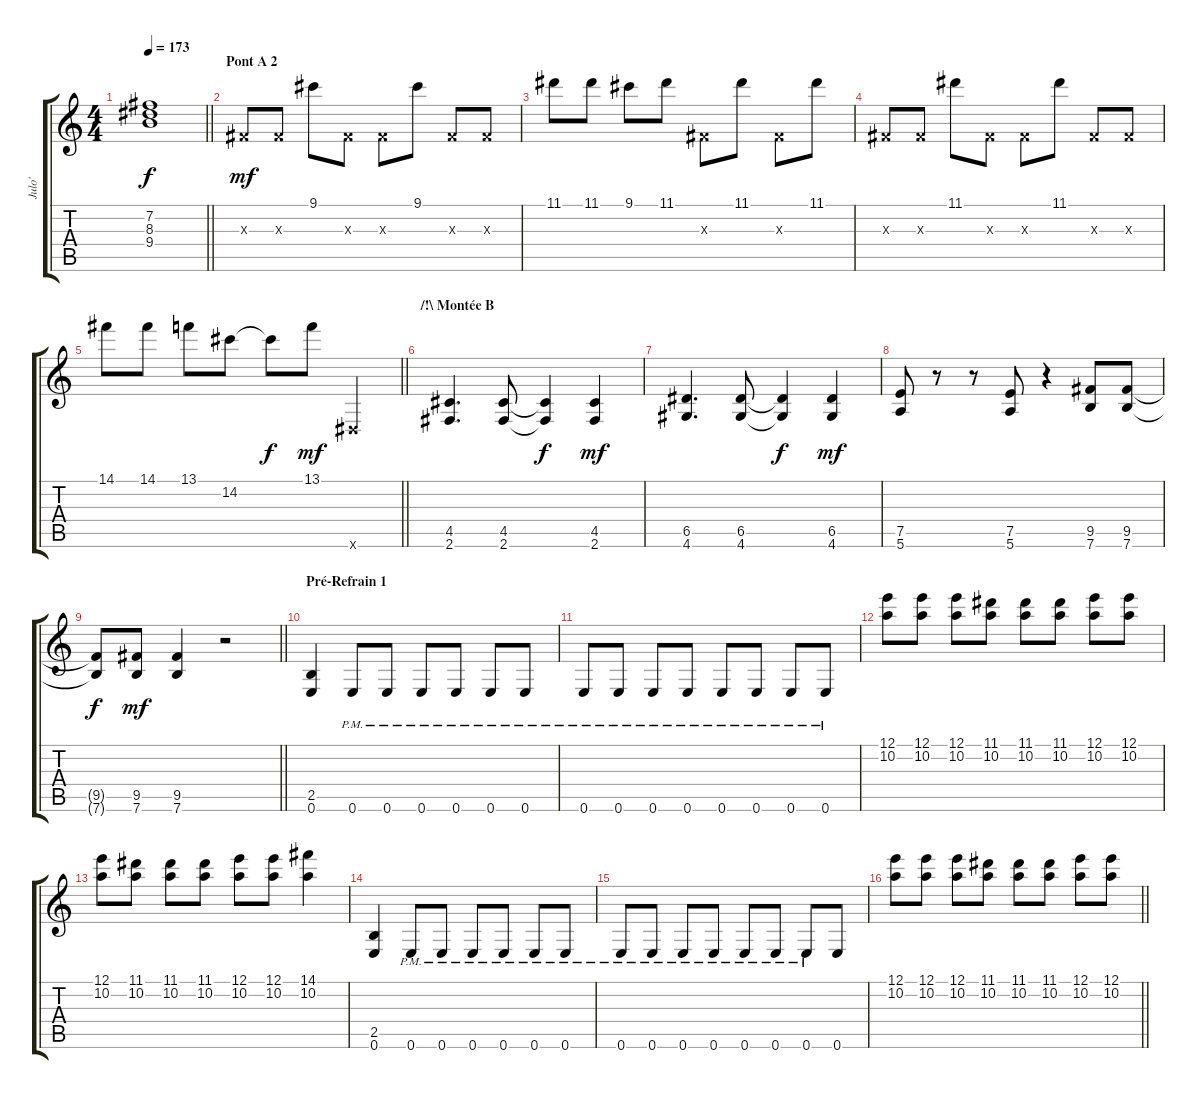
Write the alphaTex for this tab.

\track ("Julo'" "Julo'") {instrument distortionguitar}
\staff {score tabs}
\tuning (E4 B3 G3 D3 A2 E2) {hide}
\ts (4 4)
\tempo 173
\clef g2
\barLineRight lightlight
\ks c
(7.2{t} 8.3{t} 9.4{t}).1{dy f} |
\section ("" "Pont A 2")
-1.3{x}.8{dy mf} -1.3{x}.8 9.1.8 -1.3{x}.8 -1.3{x}.8 9.1.8 -1.3{x}.8 -1.3{x}.8 |
11.1.8 11.1.8 9.1.8 11.1.8 -1.3{x}.8 11.1.8 -1.3{x}.8 11.1.8 |
-1.3{x}.8 -1.3{x}.8 11.1.8 -1.3{x}.8 -1.3{x}.8 11.1.8 -1.3{x}.8 -1.3{x}.8 |
\barLineRight lightlight
14.1.8 14.1.8 13.1.8 14.2.8 14.2{t}.8{dy f} 13.1.8{dy mf} -1.6{x}.4 |
\section ("" "/!\\ Montée B")
(4.5 2.6).4{d} (4.5 2.6).8 (4.5{t} 2.6{t}).4{dy f} (4.5 2.6).4{dy mf} |
(6.5 4.6).4{d} (6.5 4.6).8 (6.5{t} 4.6{t}).4{dy f} (6.5 4.6).4{dy mf} |
(7.5 5.6).8 r.8 r.8 (7.5 5.6).8 r.4 (9.5 7.6).8 (9.5 7.6).8 |
\barLineRight lightlight
(9.5{t} 7.6{t}).8{dy f} (9.5 7.6).8{dy mf} (9.5 7.6).4 r.2 |
\section ("" "Pré-Refrain 1")
(2.5 0.6).4 0.6{pm}.8 0.6{pm}.8 0.6{pm}.8 0.6{pm}.8 0.6{pm}.8 0.6{pm}.8 |
0.6{pm}.8 0.6{pm}.8 0.6{pm}.8 0.6{pm}.8 0.6{pm}.8 0.6{pm}.8 0.6{pm}.8 0.6{pm}.8 |
(12.1 10.2).8 (12.1 10.2).8 (12.1 10.2).8 (11.1 10.2).8 (11.1 10.2).8 (11.1 10.2).8 (12.1 10.2).8 (12.1 10.2).8 |
(12.1 10.2).8 (11.1 10.2).8 (11.1 10.2).8 (11.1 10.2).8 (12.1 10.2).8 (12.1 10.2).8 (14.1 10.2).4 |
(2.5 0.6).4 0.6{pm}.8 0.6{pm}.8 0.6{pm}.8 0.6{pm}.8 0.6{pm}.8 0.6{pm}.8 |
0.6{pm}.8 0.6{pm}.8 0.6{pm}.8 0.6{pm}.8 0.6{pm}.8 0.6{pm}.8 0.6{pm}.8 0.6.8 |
\barLineRight lightlight
(12.1 10.2).8 (12.1 10.2).8 (12.1 10.2).8 (11.1 10.2).8 (11.1 10.2).8 (11.1 10.2).8 (12.1 10.2).8 (12.1 10.2).8
